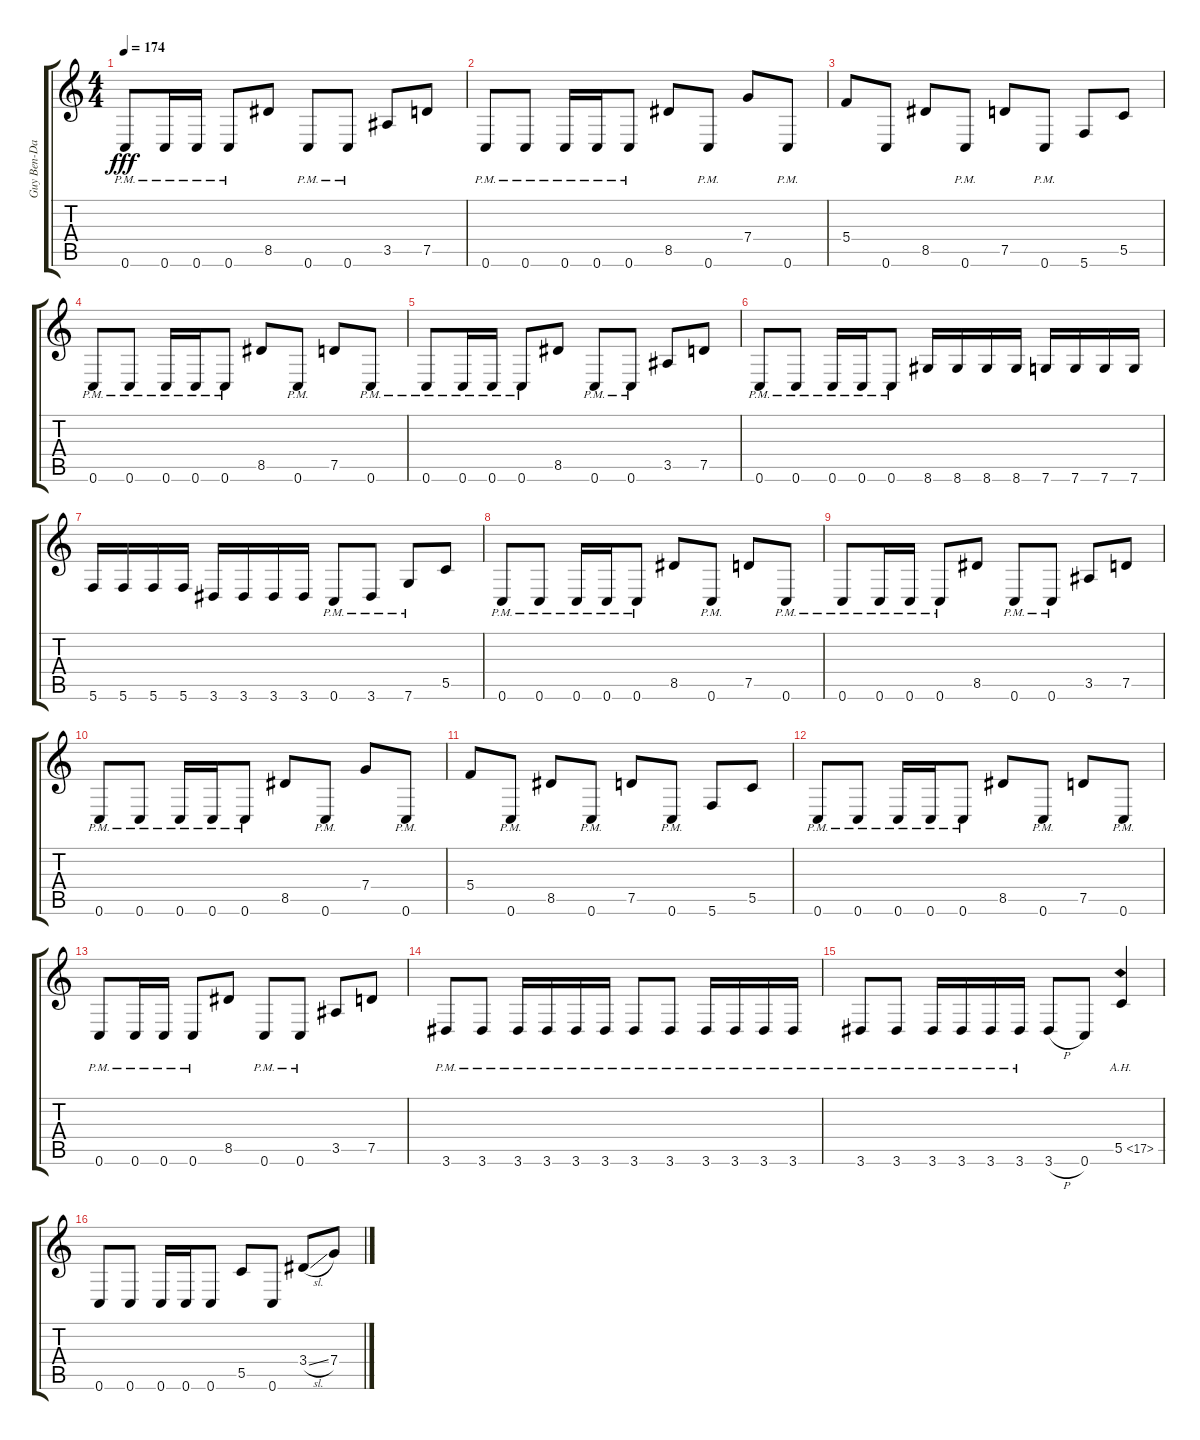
\track ("Guy Ben-David" "Guy Ben-Da") {instrument distortionguitar}
\staff {score tabs}
\tuning (D4 A3 F3 C3 G2 C2) {hide}
\ts (4 4)
\tempo 174
\clef g2
\ks c
0.6{pm}.8{dy fff} 0.6{pm}.16 0.6{pm}.16 0.6{pm}.8 8.5.8 0.6{pm}.8 0.6{pm}.8 3.5.8 7.5.8 |
0.6{pm}.8 0.6{pm}.8 0.6{pm}.16 0.6{pm}.16 0.6{pm}.8 8.5.8 0.6{pm}.8 7.4.8 0.6{pm}.8 |
5.4.8 0.6.8 8.5.8 0.6{pm}.8 7.5.8 0.6{pm}.8 5.6.8 5.5.8 |
0.6{pm}.8 0.6{pm}.8 0.6{pm}.16 0.6{pm}.16 0.6{pm}.8 8.5.8 0.6{pm}.8 7.5.8 0.6{pm}.8 |
0.6{pm}.8 0.6{pm}.16 0.6{pm}.16 0.6{pm}.8 8.5.8 0.6{pm}.8 0.6{pm}.8 3.5.8 7.5.8 |
0.6{pm}.8 0.6{pm}.8 0.6{pm}.16 0.6{pm}.16 0.6{pm}.8 8.6.16 8.6.16 8.6.16 8.6.16 7.6.16 7.6.16 7.6.16 7.6.16 |
5.6.16 5.6.16 5.6.16 5.6.16 3.6.16 3.6.16 3.6.16 3.6.16 0.6{pm}.8 3.6{pm}.8 7.6{pm}.8 5.5.8 |
0.6{pm}.8 0.6{pm}.8 0.6{pm}.16 0.6{pm}.16 0.6{pm}.8 8.5.8 0.6{pm}.8 7.5.8 0.6{pm}.8 |
0.6{pm}.8 0.6{pm}.16 0.6{pm}.16 0.6{pm}.8 8.5.8 0.6{pm}.8 0.6{pm}.8 3.5.8 7.5.8 |
0.6{pm}.8 0.6{pm}.8 0.6{pm}.16 0.6{pm}.16 0.6{pm}.8 8.5.8 0.6{pm}.8 7.4.8 0.6{pm}.8 |
5.4.8 0.6{pm}.8 8.5.8 0.6{pm}.8 7.5.8 0.6{pm}.8 5.6.8 5.5.8 |
0.6{pm}.8 0.6{pm}.8 0.6{pm}.16 0.6{pm}.16 0.6{pm}.8 8.5.8 0.6{pm}.8 7.5.8 0.6{pm}.8 |
0.6{pm}.8 0.6{pm}.16 0.6{pm}.16 0.6{pm}.8 8.5.8 0.6{pm}.8 0.6{pm}.8 3.5.8 7.5.8 |
3.6{pm}.8 3.6{pm}.8 3.6{pm}.16 3.6{pm}.16 3.6{pm}.16 3.6{pm}.16 3.6{pm}.8 3.6{pm}.8 3.6{pm}.16 3.6{pm}.16 3.6{pm}.16 3.6{pm}.16 |
3.6{pm}.8 3.6{pm}.8 3.6{pm}.16 3.6{pm}.16 3.6{pm}.16 3.6{pm}.16 3.6{h}.8 0.6.8 5.5{ah 12}.4 |
0.6.8 0.6.8 0.6.16 0.6.16 0.6.8 5.5.8 0.6.8 3.4{sl}.8 7.4.8
